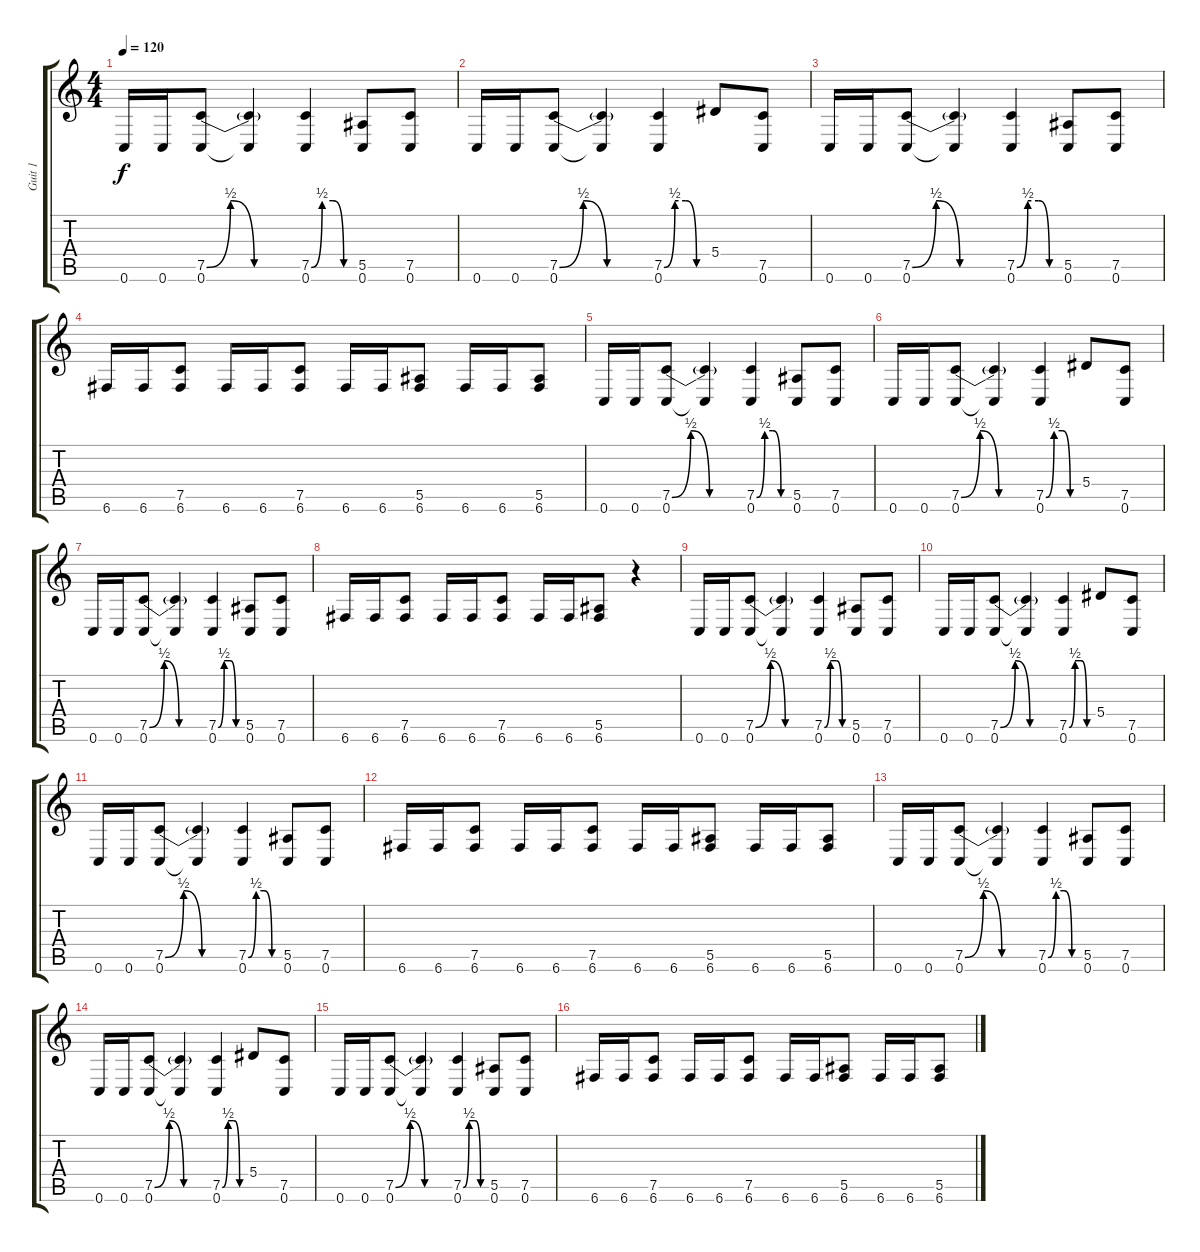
\track ("Guit 1" "Guit 1") {instrument distortionguitar}
\staff {score tabs}
\tuning (C4 G3 Eb3 Bb2 F2 C2) {hide}
\ts (4 4)
\tempo 120
\clef g2
\ks c
0.6.16{dy f instrument distortionguitar} 0.6.16 (7.5{be (custom 0 0 15 2 30 0 45 0 60 0)} 0.6).8 (7.5{t} 0.6{t}).4 (7.5{be (custom 0 0 15 2 30 2 45 0 60 0)} 0.6).4 (5.5 0.6).8 (7.5 0.6).8 |
0.6.16 0.6.16 (7.5{be (custom 0 0 15 2 30 0 45 0 60 0)} 0.6).8 (7.5{t} 0.6{t}).4 (7.5{be (custom 0 0 15 2 30 2 45 0 60 0)} 0.6).4 5.4.8 (7.5 0.6).8 |
0.6.16 0.6.16 (7.5{be (custom 0 0 15 2 30 0 45 0 60 0)} 0.6).8 (7.5{t} 0.6{t}).4 (7.5{be (custom 0 0 15 2 30 2 45 0 60 0)} 0.6).4 (5.5 0.6).8 (7.5 0.6).8 |
6.6.16 6.6.16 (7.5 6.6).8 6.6.16 6.6.16 (7.5 6.6).8 6.6.16 6.6.16 (5.5 6.6).8 6.6.16 6.6.16 (5.5 6.6).8 |
0.6.16 0.6.16 (7.5{be (custom 0 0 15 2 30 0 45 0 60 0)} 0.6).8 (7.5{t} 0.6{t}).4 (7.5{be (custom 0 0 15 2 30 2 45 0 60 0)} 0.6).4 (5.5 0.6).8 (7.5 0.6).8 |
0.6.16 0.6.16 (7.5{be (custom 0 0 15 2 30 0 45 0 60 0)} 0.6).8 (7.5{t} 0.6{t}).4 (7.5{be (custom 0 0 15 2 30 2 45 0 60 0)} 0.6).4 5.4.8 (7.5 0.6).8 |
0.6.16 0.6.16 (7.5{be (custom 0 0 15 2 30 0 45 0 60 0)} 0.6).8 (7.5{t} 0.6{t}).4 (7.5{be (custom 0 0 15 2 30 2 45 0 60 0)} 0.6).4 (5.5 0.6).8 (7.5 0.6).8 |
6.6.16 6.6.16 (7.5 6.6).8 6.6.16 6.6.16 (7.5 6.6).8 6.6.16 6.6.16 (5.5 6.6).8 r.4 |
0.6.16 0.6.16 (7.5{be (custom 0 0 15 2 30 0 45 0 60 0)} 0.6).8 (7.5{t} 0.6{t}).4 (7.5{be (custom 0 0 15 2 30 2 45 0 60 0)} 0.6).4 (5.5 0.6).8 (7.5 0.6).8 |
0.6.16 0.6.16 (7.5{be (custom 0 0 15 2 30 0 45 0 60 0)} 0.6).8 (7.5{t} 0.6{t}).4 (7.5{be (custom 0 0 15 2 30 2 45 0 60 0)} 0.6).4 5.4.8 (7.5 0.6).8 |
0.6.16 0.6.16 (7.5{be (custom 0 0 15 2 30 0 45 0 60 0)} 0.6).8 (7.5{t} 0.6{t}).4 (7.5{be (custom 0 0 15 2 30 2 45 0 60 0)} 0.6).4 (5.5 0.6).8 (7.5 0.6).8 |
6.6.16 6.6.16 (7.5 6.6).8 6.6.16 6.6.16 (7.5 6.6).8 6.6.16 6.6.16 (5.5 6.6).8 6.6.16 6.6.16 (5.5 6.6).8 |
0.6.16 0.6.16 (7.5{be (custom 0 0 15 2 30 0 45 0 60 0)} 0.6).8 (7.5{t} 0.6{t}).4 (7.5{be (custom 0 0 15 2 30 2 45 0 60 0)} 0.6).4 (5.5 0.6).8 (7.5 0.6).8 |
0.6.16 0.6.16 (7.5{be (custom 0 0 15 2 30 0 45 0 60 0)} 0.6).8 (7.5{t} 0.6{t}).4 (7.5{be (custom 0 0 15 2 30 2 45 0 60 0)} 0.6).4 5.4.8 (7.5 0.6).8 |
0.6.16 0.6.16 (7.5{be (custom 0 0 15 2 30 0 45 0 60 0)} 0.6).8 (7.5{t} 0.6{t}).4 (7.5{be (custom 0 0 15 2 30 2 45 0 60 0)} 0.6).4 (5.5 0.6).8 (7.5 0.6).8 |
6.6.16 6.6.16 (7.5 6.6).8 6.6.16 6.6.16 (7.5 6.6).8 6.6.16 6.6.16 (5.5 6.6).8 6.6.16 6.6.16 (5.5 6.6).8
